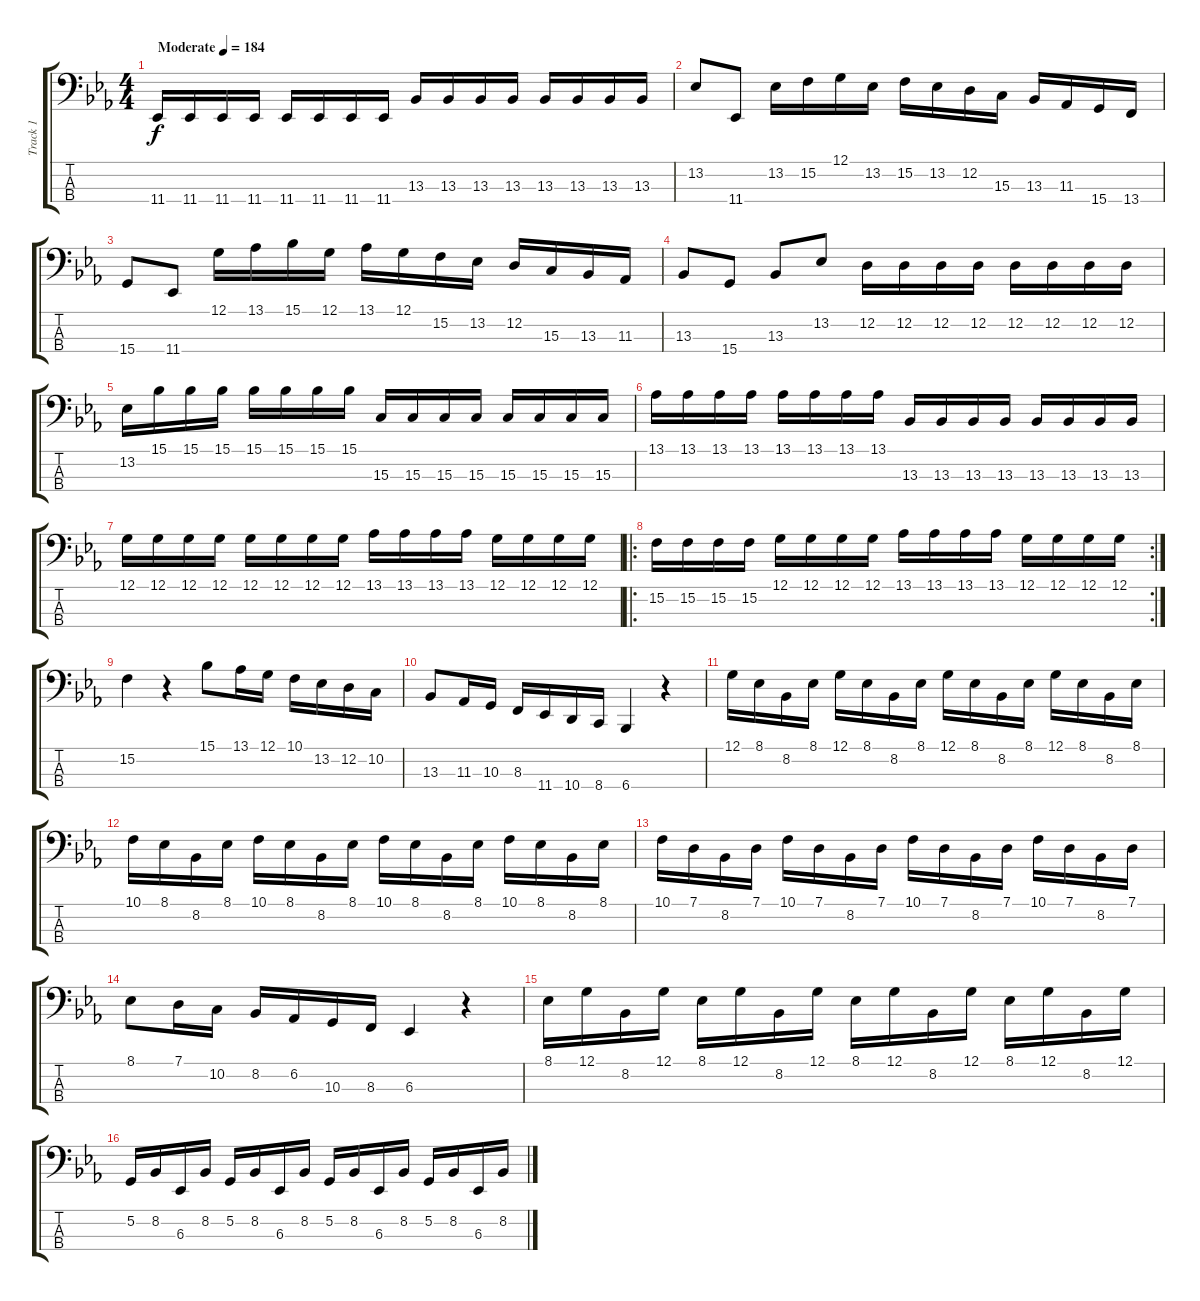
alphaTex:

\track ("Track 1" "Track 1") {instrument cello}
\staff {score tabs}
\tuning (G2 D2 A1 E1) {hide}
\ts (4 4)
\tempo (184 "Moderate")
\clef f4
\ks eb
11.4.16{dy f instrument cello} 11.4.16 11.4.16 11.4.16 11.4.16 11.4.16 11.4.16 11.4.16 13.3.16 13.3.16 13.3.16 13.3.16 13.3.16 13.3.16 13.3.16 13.3.16 |
13.2.8 11.4.8 13.2.16 15.2.16 12.1.16 13.2.16 15.2.16 13.2.16 12.2.16 15.3.16 13.3.16 11.3.16 15.4.16 13.4.16 |
15.4.8 11.4.8 12.1.16 13.1.16 15.1.16 12.1.16 13.1.16 12.1.16 15.2.16 13.2.16 12.2.16 15.3.16 13.3.16 11.3.16 |
13.3.8 15.4.8 13.3.8 13.2.8 12.2.16 12.2.16 12.2.16 12.2.16 12.2.16 12.2.16 12.2.16 12.2.16 |
13.2.16 15.1.16 15.1.16 15.1.16 15.1.16 15.1.16 15.1.16 15.1.16 15.3.16 15.3.16 15.3.16 15.3.16 15.3.16 15.3.16 15.3.16 15.3.16 |
13.1.16 13.1.16 13.1.16 13.1.16 13.1.16 13.1.16 13.1.16 13.1.16 13.3.16 13.3.16 13.3.16 13.3.16 13.3.16 13.3.16 13.3.16 13.3.16 |
12.1.16 12.1.16 12.1.16 12.1.16 12.1.16 12.1.16 12.1.16 12.1.16 13.1.16 13.1.16 13.1.16 13.1.16 12.1.16 12.1.16 12.1.16 12.1.16 |
\ro
\rc 2
15.2.16 15.2.16 15.2.16 15.2.16 12.1.16 12.1.16 12.1.16 12.1.16 13.1.16 13.1.16 13.1.16 13.1.16 12.1.16 12.1.16 12.1.16 12.1.16 |
15.2.4 r.4 15.1.8 13.1.16 12.1.16 10.1.16 13.2.16 12.2.16 10.2.16 |
13.3.8 11.3.16 10.3.16 8.3.16 11.4.16 10.4.16 8.4.16 6.4.4 r.4 |
12.1.16 8.1.16 8.2.16 8.1.16 12.1.16 8.1.16 8.2.16 8.1.16 12.1.16 8.1.16 8.2.16 8.1.16 12.1.16 8.1.16 8.2.16 8.1.16 |
10.1.16 8.1.16 8.2.16 8.1.16 10.1.16 8.1.16 8.2.16 8.1.16 10.1.16 8.1.16 8.2.16 8.1.16 10.1.16 8.1.16 8.2.16 8.1.16 |
10.1.16 7.1.16 8.2.16 7.1.16 10.1.16 7.1.16 8.2.16 7.1.16 10.1.16 7.1.16 8.2.16 7.1.16 10.1.16 7.1.16 8.2.16 7.1.16 |
8.1.8 7.1.16 10.2.16 8.2.16 6.2.16 10.3.16 8.3.16 6.3.4 r.4 |
8.1.16 12.1.16 8.2.16 12.1.16 8.1.16 12.1.16 8.2.16 12.1.16 8.1.16 12.1.16 8.2.16 12.1.16 8.1.16 12.1.16 8.2.16 12.1.16 |
5.2.16 8.2.16 6.3.16 8.2.16 5.2.16 8.2.16 6.3.16 8.2.16 5.2.16 8.2.16 6.3.16 8.2.16 5.2.16 8.2.16 6.3.16 8.2.16
